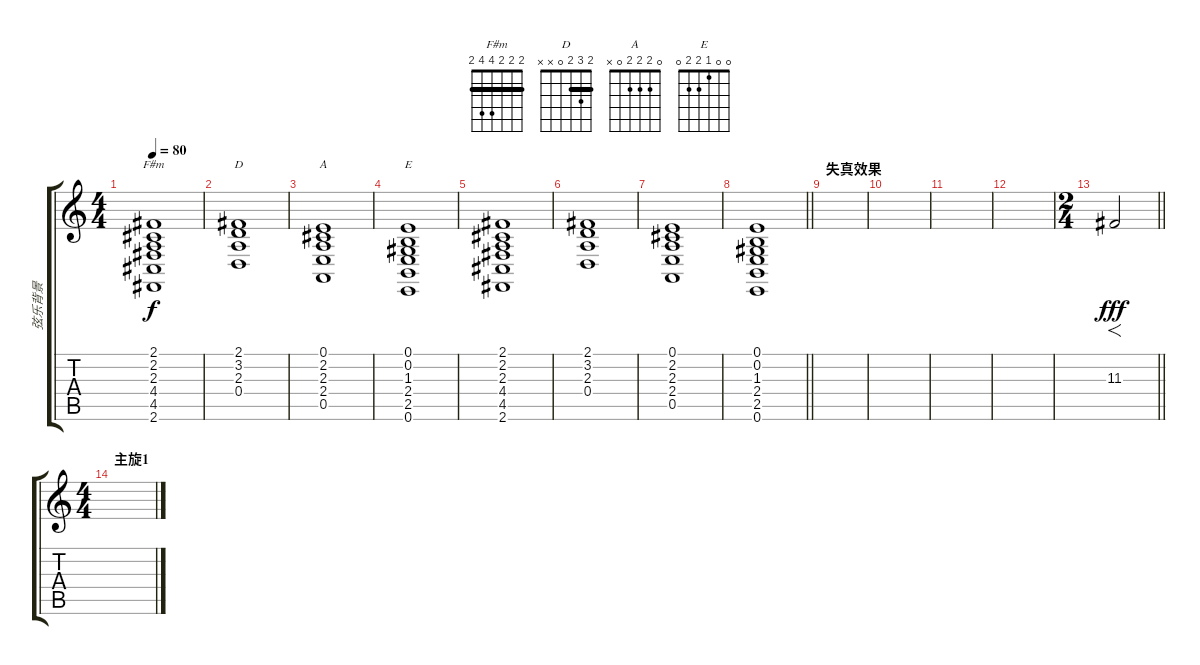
\track ("弦乐背景  " "弦乐背景  ") {instrument stringensemble1}
\staff {score tabs}
\tuning (E4 B3 G3 D3 A2 E2) {hide}
\chord ("F#m" 2 2 2 4 4 2) {barre 2}
\chord ("D" 2 3 2 0 x x) {barre 2}
\chord ("A" 0 2 2 2 0 x)
\chord ("E" 0 0 1 2 2 0)
\ts (4 4)
\tempo 80
\clef g2
\ks c
(2.1 2.2 2.3 4.4 4.5 2.6).1{ch "F#m" dy f instrument stringensemble1} |
(2.1 3.2 2.3 0.4).1{ch "D"} |
(0.1 2.2 2.3 2.4 0.5).1{ch "A"} |
(0.1 0.2 1.3 2.4 2.5 0.6).1{ch "E"} |
(2.1 2.2 2.3 4.4 4.5 2.6).1 |
(2.1 3.2 2.3 0.4).1 |
(0.1 2.2 2.3 2.4 0.5).1{txt ""} |
\barLineRight lightlight
(0.1 0.2 1.3 2.4 2.5 0.6).1 |
\section ("" "失真效果")
|
|
|
|
\ts (2 4)
\barLineRight lightlight
11.3.2{f dy fff} |
\ts (4 4)
\section ("" "主旋1")
